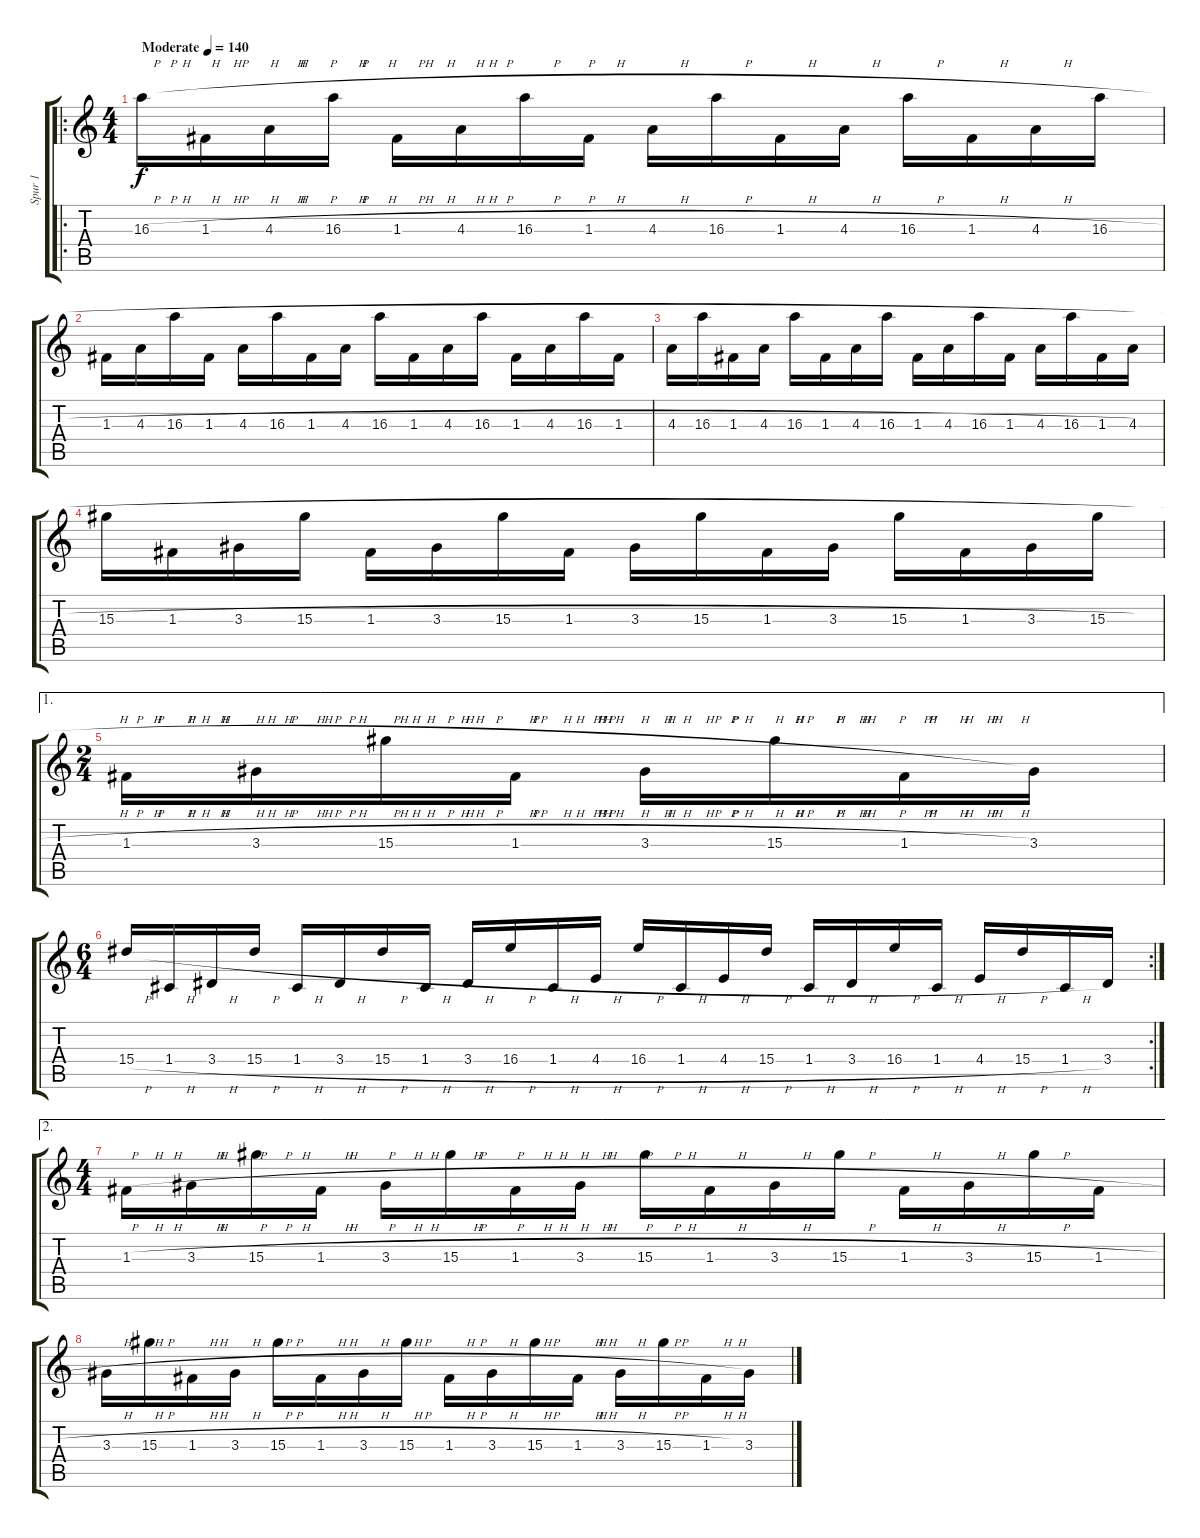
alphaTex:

\track ("Spur 1" "Spur 1") {instrument electricguitarjazz}
\staff {score tabs}
\tuning (D4 A3 F3 C3 G2 D2) {hide}
\ro
\ts (4 4)
\tempo (140 "Moderate")
\clef g2
\ks c
16.3{h}.16{dy f instrument electricguitarjazz} 1.3{h}.16 4.3{h}.16 16.3{h}.16 1.3{h}.16 4.3{h}.16 16.3{h}.16 1.3{h}.16 4.3{h}.16 16.3{h}.16 1.3{h}.16 4.3{h}.16 16.3{h}.16 1.3{h}.16 4.3{h}.16 16.3{h}.16 |
1.3{h}.16 4.3{h}.16 16.3{h}.16 1.3{h}.16 4.3{h}.16 16.3{h}.16 1.3{h}.16 4.3{h}.16 16.3{h}.16 1.3{h}.16 4.3{h}.16 16.3{h}.16 1.3{h}.16 4.3{h}.16 16.3{h}.16 1.3{h}.16 |
4.3{h}.16 16.3{h}.16 1.3{h}.16 4.3{h}.16 16.3{h}.16 1.3{h}.16 4.3{h}.16 16.3{h}.16 1.3{h}.16 4.3{h}.16 16.3{h}.16 1.3{h}.16 4.3{h}.16 16.3{h}.16 1.3{h}.16 4.3{h}.16 |
15.3{h}.16 1.3{h}.16 3.3{h}.16 15.3{h}.16 1.3{h}.16 3.3{h}.16 15.3{h}.16 1.3{h}.16 3.3{h}.16 15.3{h}.16 1.3{h}.16 3.3{h}.16 15.3{h}.16 1.3{h}.16 3.3{h}.16 15.3{h}.16 |
\ae 1
\ts (2 4)
1.3{h}.16 3.3{h}.16 15.3{h}.16 1.3{h}.16 3.3{h}.16 15.3{h}.16 1.3{h}.16 3.3.16 |
\rc 2
\ts (6 4)
15.4{h}.16 1.4{h}.16 3.4{h}.16 15.4{h}.16 1.4{h}.16 3.4{h}.16 15.4{h}.16 1.4{h}.16 3.4{h}.16 16.4{h}.16 1.4{h}.16 4.4{h}.16 16.4{h}.16 1.4{h}.16 4.4{h}.16 15.4{h}.16 1.4{h}.16 3.4{h}.16 16.4{h}.16 1.4{h}.16 4.4{h}.16 15.4{h}.16 1.4{h}.16 3.4.16 |
\ae 2
\ts (4 4)
1.3{h}.16 3.3{h}.16 15.3{h}.16 1.3{h}.16 3.3{h}.16 15.3{h}.16 1.3{h}.16 3.3{h}.16 15.3{h}.16 1.3{h}.16 3.3{h}.16 15.3{h}.16 1.3{h}.16 3.3{h}.16 15.3{h}.16 1.3{h}.16 |
3.3{h}.16 15.3{h}.16 1.3{h}.16 3.3{h}.16 15.3{h}.16 1.3{h}.16 3.3{h}.16 15.3{h}.16 1.3{h}.16 3.3{h}.16 15.3{h}.16 1.3{h}.16 3.3{h}.16 15.3{h}.16 1.3{h}.16 3.3{h}.16
